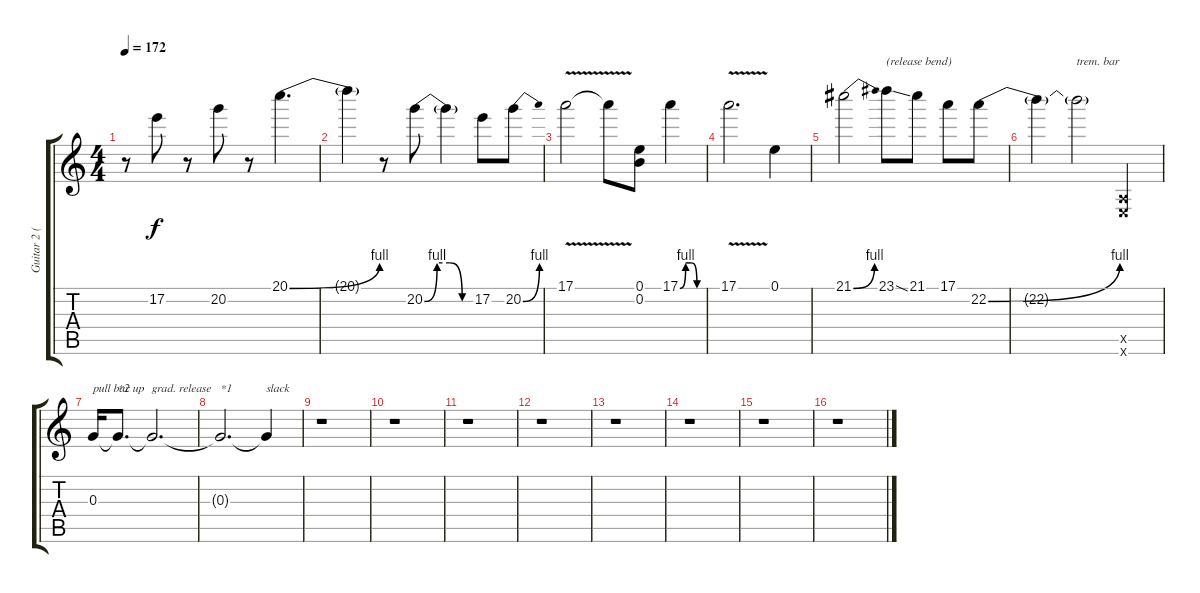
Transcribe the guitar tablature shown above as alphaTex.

\track ("Guitar 2 (Wah)" "Guitar 2 (") {instrument distortionguitar}
\staff {score tabs}
\tuning (E4 B3 G3 D3 A2 E2) {hide}
\ts (4 4)
\tempo 172
\clef g2
\ks c
r.8{dy f} 17.2.8 r.8 20.2.8 r.8 20.1{be (bend 0 0 60 4)}.4{d} |
20.1{t}.4 r.8 20.2{be (custom 0 0 15 4 30 4 45 0 60 0)}.8 20.2{t}.4 17.2.8 20.2{be (bend 0 0 60 4)}.8 |
17.1{v}.2 17.1{t}.8 (0.1 0.2).8 17.1{be (custom 0 0 15 4 30 4 45 0 60 0)}.4 |
17.1{v}.2{d} 0.1.4 |
21.1{be (bend 0 0 60 4)}.2 23.1{ss}.8{txt "(release bend)"} 21.1.8 17.1.8 22.2{be (bend 0 0 60 4)}.8 |
22.2{t}.4 22.2{t}.2{txt "trem. bar"} (0.5{x} 0.6{x}).4 |
0.3.16{txt "pull bar up"} 0.3{t}.8{d txt "*2"} 0.3{t}.2{d txt "grad. release"} |
0.3{t}.2{d txt "*1"} 0.3{t}.4{txt "slack"} |
r.1 |
r.1 |
r.1 |
r.1 |
r.1 |
r.1 |
r.1 |
r.1
